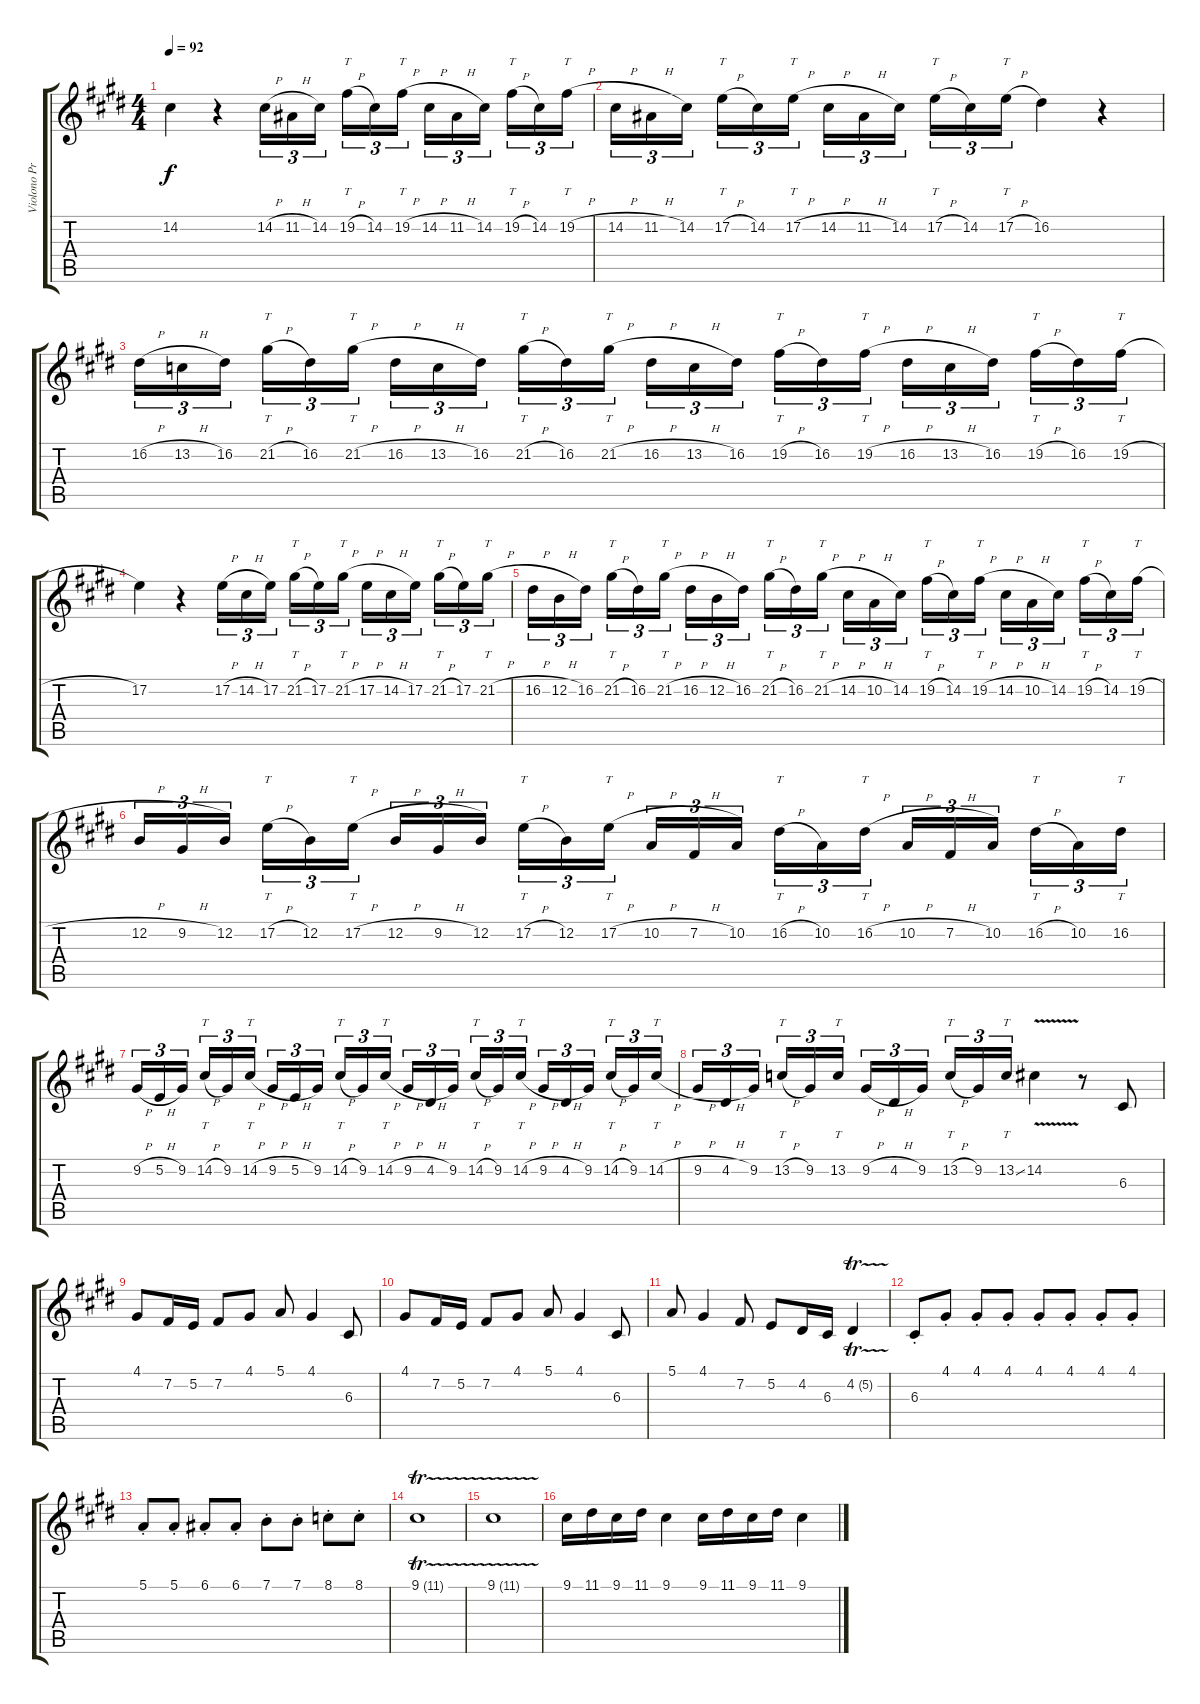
\track ("Violono Principale" "Violono Pr") {instrument violin}
\staff {score tabs}
\tuning (E4 B3 G3 D3 A2 E2) {hide}
\ts (4 4)
\tempo 92
\clef g2
\ks e
14.2.4{dy f} r.4 14.2{h}.16{tu (3 2)} 11.2{h}.16{tu (3 2)} 14.2.16{tu (3 2) beam splitsecondary} 19.2{h}.16{tt tu (3 2)} 14.2.16{tu (3 2)} 19.2{h}.16{tt tu (3 2)} 14.2{h}.16{tu (3 2)} 11.2{h}.16{tu (3 2)} 14.2.16{tu (3 2) beam splitsecondary} 19.2{h}.16{tt tu (3 2)} 14.2.16{tu (3 2)} 19.2{h}.16{tt tu (3 2)} |
14.2{h}.16{tu (3 2)} 11.2{h}.16{tu (3 2)} 14.2.16{tu (3 2) beam splitsecondary} 17.2{h}.16{tt tu (3 2)} 14.2.16{tu (3 2)} 17.2{h}.16{tt tu (3 2)} 14.2{h}.16{tu (3 2)} 11.2{h}.16{tu (3 2)} 14.2.16{tu (3 2) beam splitsecondary} 17.2{h}.16{tt tu (3 2)} 14.2.16{tu (3 2)} 17.2{h}.16{tt tu (3 2)} 16.2.4 r.4 |
16.2{h}.16{tu (3 2)} 13.2{h}.16{tu (3 2)} 16.2.16{tu (3 2) beam splitsecondary} 21.2{h}.16{tt tu (3 2)} 16.2.16{tu (3 2)} 21.2{h}.16{tt tu (3 2)} 16.2{h}.16{tu (3 2)} 13.2{h}.16{tu (3 2)} 16.2.16{tu (3 2) beam splitsecondary} 21.2{h}.16{tt tu (3 2)} 16.2.16{tu (3 2)} 21.2{h}.16{tt tu (3 2)} 16.2{h}.16{tu (3 2)} 13.2{h}.16{tu (3 2)} 16.2.16{tu (3 2) beam splitsecondary} 19.2{h}.16{tt tu (3 2)} 16.2.16{tu (3 2)} 19.2{h}.16{tt tu (3 2)} 16.2{h}.16{tu (3 2)} 13.2{h}.16{tu (3 2)} 16.2.16{tu (3 2) beam splitsecondary} 19.2{h}.16{tt tu (3 2)} 16.2.16{tu (3 2)} 19.2{h}.16{tt tu (3 2)} |
17.2.4 r.4 17.2{h}.16{tu (3 2)} 14.2{h}.16{tu (3 2)} 17.2.16{tu (3 2) beam splitsecondary} 21.2{h}.16{tt tu (3 2)} 17.2.16{tu (3 2)} 21.2{h}.16{tt tu (3 2)} 17.2{h}.16{tu (3 2)} 14.2{h}.16{tu (3 2)} 17.2.16{tu (3 2) beam splitsecondary} 21.2{h}.16{tt tu (3 2)} 17.2.16{tu (3 2)} 21.2{h}.16{tt tu (3 2)} |
16.2{h}.16{tu (3 2)} 12.2{h}.16{tu (3 2)} 16.2.16{tu (3 2) beam splitsecondary} 21.2{h}.16{tt tu (3 2)} 16.2.16{tu (3 2)} 21.2{h}.16{tt tu (3 2)} 16.2{h}.16{tu (3 2)} 12.2{h}.16{tu (3 2)} 16.2.16{tu (3 2) beam splitsecondary} 21.2{h}.16{tt tu (3 2)} 16.2.16{tu (3 2)} 21.2{h}.16{tt tu (3 2)} 14.2{h}.16{tu (3 2)} 10.2{h}.16{tu (3 2)} 14.2.16{tu (3 2) beam splitsecondary} 19.2{h}.16{tt tu (3 2)} 14.2.16{tu (3 2)} 19.2{h}.16{tt tu (3 2)} 14.2{h}.16{tu (3 2)} 10.2{h}.16{tu (3 2)} 14.2.16{tu (3 2) beam splitsecondary} 19.2{h}.16{tt tu (3 2)} 14.2.16{tu (3 2)} 19.2{h}.16{tt tu (3 2)} |
12.2{h}.16{tu (3 2)} 9.2{h}.16{tu (3 2)} 12.2.16{tu (3 2) beam splitsecondary} 17.2{h}.16{tt tu (3 2)} 12.2.16{tu (3 2)} 17.2{h}.16{tt tu (3 2)} 12.2{h}.16{tu (3 2)} 9.2{h}.16{tu (3 2)} 12.2.16{tu (3 2) beam splitsecondary} 17.2{h}.16{tt tu (3 2)} 12.2.16{tu (3 2)} 17.2{h}.16{tt tu (3 2)} 10.2{h}.16{tu (3 2)} 7.2{h}.16{tu (3 2)} 10.2.16{tu (3 2) beam splitsecondary} 16.2{h}.16{tt tu (3 2)} 10.2.16{tu (3 2)} 16.2{h}.16{tt tu (3 2)} 10.2{h}.16{tu (3 2)} 7.2{h}.16{tu (3 2)} 10.2.16{tu (3 2) beam splitsecondary} 16.2{h}.16{tt tu (3 2)} 10.2.16{tu (3 2)} 16.2.16{tt tu (3 2)} |
9.2{h}.16{tu (3 2)} 5.2{h}.16{tu (3 2)} 9.2.16{tu (3 2) beam splitsecondary} 14.2{h}.16{tt tu (3 2)} 9.2.16{tu (3 2)} 14.2{h}.16{tt tu (3 2)} 9.2{h}.16{tu (3 2)} 5.2{h}.16{tu (3 2)} 9.2.16{tu (3 2) beam splitsecondary} 14.2{h}.16{tt tu (3 2)} 9.2.16{tu (3 2)} 14.2{h}.16{tt tu (3 2)} 9.2{h}.16{tu (3 2)} 4.2{h}.16{tu (3 2)} 9.2.16{tu (3 2) beam splitsecondary} 14.2{h}.16{tt tu (3 2)} 9.2.16{tu (3 2)} 14.2{h}.16{tt tu (3 2)} 9.2{h}.16{tu (3 2)} 4.2{h}.16{tu (3 2)} 9.2.16{tu (3 2) beam splitsecondary} 14.2{h}.16{tt tu (3 2)} 9.2.16{tu (3 2)} 14.2{h}.16{tt tu (3 2)} |
\ks c#minor
9.2{h}.16{tu (3 2)} 4.2{h}.16{tu (3 2)} 9.2.16{tu (3 2) beam splitsecondary} 13.2{h}.16{tt tu (3 2)} 9.2.16{tu (3 2)} 13.2.16{tt tu (3 2)} 9.2{h}.16{tu (3 2)} 4.2{h}.16{tu (3 2)} 9.2.16{tu (3 2) beam splitsecondary} 13.2{h}.16{tt tu (3 2)} 9.2.16{tu (3 2)} 13.2{ss}.16{tt tu (3 2)} 14.2{v}.4 r.8 6.3.8 |
\ks e
4.1.8 7.2.16 5.2.16 7.2.8 4.1.8 5.1.8 4.1.4 6.3.8 |
\ks c#minor
4.1.8 7.2.16 5.2.16 7.2.8 4.1.8 5.1.8 4.1.4 6.3.8 |
5.1.8 4.1.4 7.2.8 5.2.8 4.2.16 6.3.16 4.2{tr (5 32)}.4 |
6.3{st}.8 4.1{st}.8 4.1{st}.8 4.1{st}.8 4.1{st}.8 4.1{st}.8 4.1{st}.8 4.1{st}.8 |
5.1{st}.8 5.1{st}.8 6.1{st}.8 6.1{st}.8 7.1{st}.8 7.1{st}.8 8.1{st}.8 8.1{st}.8 |
\ks e
9.1{tr (11 32)}.1 |
\ks c#minor
9.1{tr (11 32)}.1 |
9.1.16 11.1.16 9.1.16 11.1.16 9.1.4 9.1.16 11.1.16 9.1.16 11.1.16 9.1.4
